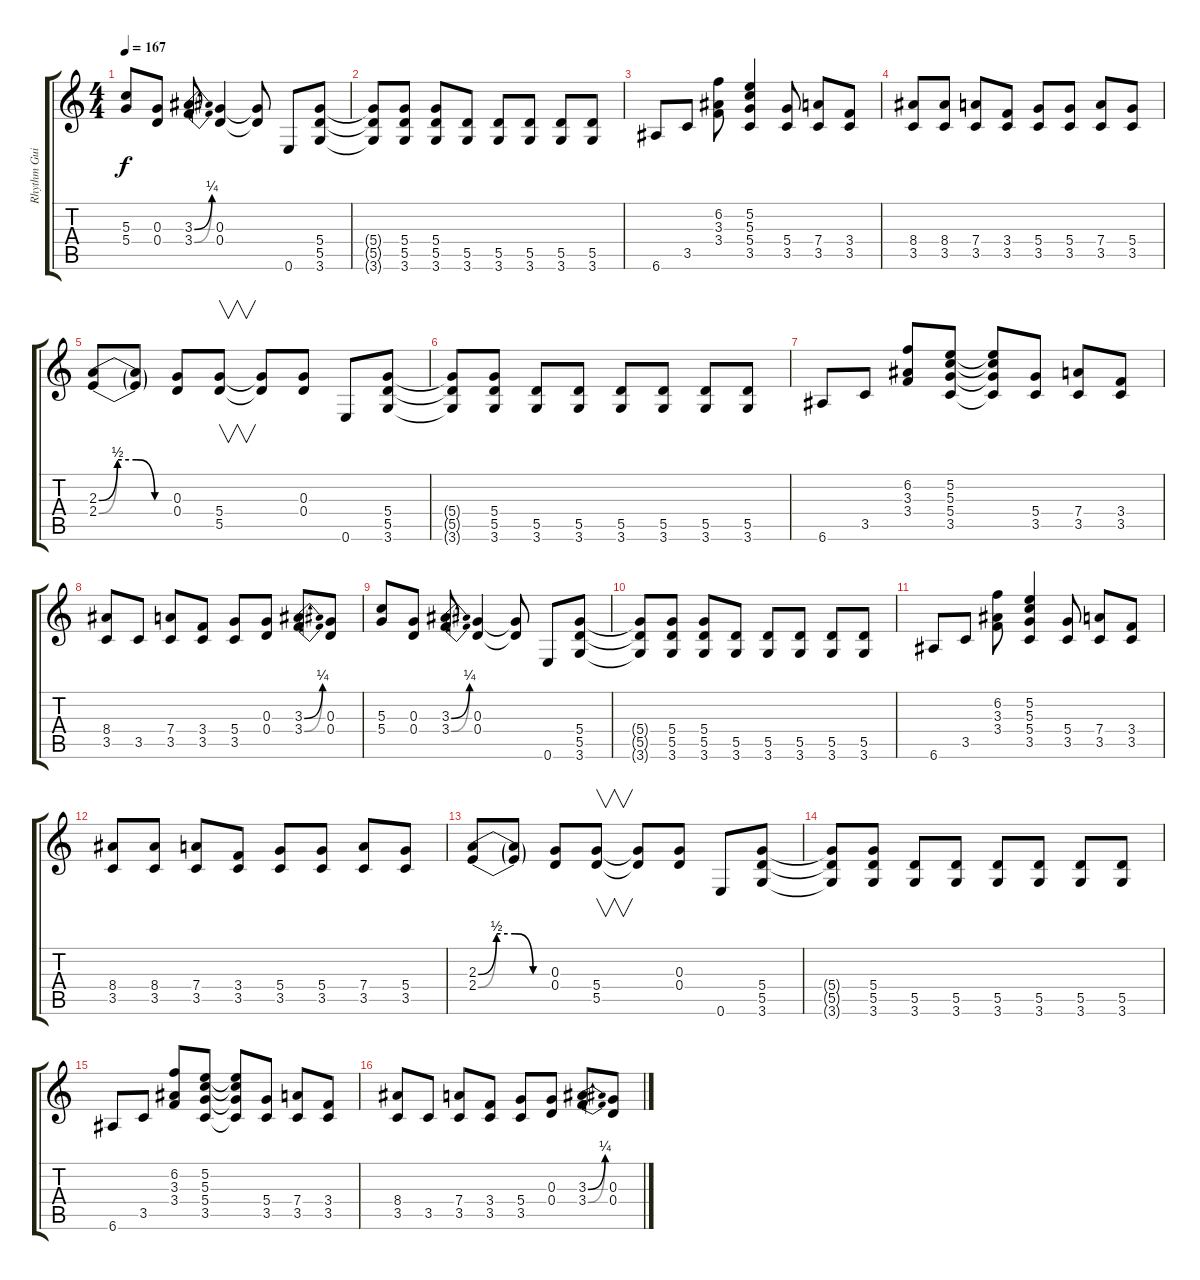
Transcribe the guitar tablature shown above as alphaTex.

\track ("Rhythm Guitar 1" "Rhythm Gui") {instrument overdrivenguitar}
\staff {score tabs}
\tuning (E4 B3 G3 D3 A2 E2) {hide}
\ts (4 4)
\tempo 167
\clef g2
\ks c
(5.3 5.4).8{dy f} (0.3 0.4).8 (3.3{be (bend 0 0 60 1)} 3.4{be (bend 0 0 60 1)}).8 (0.3 0.4).4 (0.3{t} 0.4{t}).8 0.6.8 (5.4 5.5 3.6).8 |
(5.4{t} 5.5{t} 3.6{t}).8 (5.4 5.5 3.6).8 (5.4 5.5 3.6).8 (5.5 3.6).8 (5.5 3.6).8 (5.5 3.6).8 (5.5 3.6).8 (5.5 3.6).8 |
6.6.8 3.5.8 (6.2 3.3 3.4).8 (5.2 5.3 5.4 3.5).4 (5.4 3.5).8 (7.4 3.5).8 (3.4 3.5).8 |
(8.4 3.5).8 (8.4 3.5).8 (7.4 3.5).8 (3.4 3.5).8 (5.4 3.5).8 (5.4 3.5).8 (7.4 3.5).8 (5.4 3.5).8 |
(2.3{be (custom 0 0 15 2 30 2 45 0 60 0)} 2.4{be (custom 0 0 15 2 30 2 45 0 60 0)}).8 (2.3{t} 2.4{t}).8 (0.3 0.4).8 (5.4 5.5).8{v} (5.4{t} 5.5{t}).8 (0.3 0.4).8 0.6.8 (5.4 5.5 3.6).8 |
(5.4{t} 5.5{t} 3.6{t}).8 (5.4 5.5 3.6).8 (5.5 3.6).8 (5.5 3.6).8 (5.5 3.6).8 (5.5 3.6).8 (5.5 3.6).8 (5.5 3.6).8 |
6.6.8 3.5.8 (6.2 3.3 3.4).8 (5.2 5.3 5.4 3.5).8 (5.2{t} 5.3{t} 5.4{t} 3.5{t}).8 (5.4 3.5).8 (7.4 3.5).8 (3.4 3.5).8 |
(8.4 3.5).8 3.5.8 (7.4 3.5).8 (3.4 3.5).8 (5.4 3.5).8 (0.3 0.4).8 (3.3{be (bend 0 0 60 1)} 3.4{be (bend 0 0 60 1)}).8 (0.3 0.4).8 |
(5.3 5.4).8 (0.3 0.4).8 (3.3{be (bend 0 0 60 1)} 3.4{be (bend 0 0 60 1)}).8 (0.3 0.4).4 (0.3{t} 0.4{t}).8 0.6.8 (5.4 5.5 3.6).8 |
(5.4{t} 5.5{t} 3.6{t}).8 (5.4 5.5 3.6).8 (5.4 5.5 3.6).8 (5.5 3.6).8 (5.5 3.6).8 (5.5 3.6).8 (5.5 3.6).8 (5.5 3.6).8 |
6.6.8 3.5.8 (6.2 3.3 3.4).8 (5.2 5.3 5.4 3.5).4 (5.4 3.5).8 (7.4 3.5).8 (3.4 3.5).8 |
(8.4 3.5).8 (8.4 3.5).8 (7.4 3.5).8 (3.4 3.5).8 (5.4 3.5).8 (5.4 3.5).8 (7.4 3.5).8 (5.4 3.5).8 |
(2.3{be (custom 0 0 15 2 30 2 45 0 60 0)} 2.4{be (custom 0 0 15 2 30 2 45 0 60 0)}).8 (2.3{t} 2.4{t}).8 (0.3 0.4).8 (5.4 5.5).8{v} (5.4{t} 5.5{t}).8 (0.3 0.4).8 0.6.8 (5.4 5.5 3.6).8 |
(5.4{t} 5.5{t} 3.6{t}).8 (5.4 5.5 3.6).8 (5.5 3.6).8 (5.5 3.6).8 (5.5 3.6).8 (5.5 3.6).8 (5.5 3.6).8 (5.5 3.6).8 |
6.6.8 3.5.8 (6.2 3.3 3.4).8 (5.2 5.3 5.4 3.5).8 (5.2{t} 5.3{t} 5.4{t} 3.5{t}).8 (5.4 3.5).8 (7.4 3.5).8 (3.4 3.5).8 |
(8.4 3.5).8 3.5.8 (7.4 3.5).8 (3.4 3.5).8 (5.4 3.5).8 (0.3 0.4).8 (3.3{be (bend 0 0 60 1)} 3.4{be (bend 0 0 60 1)}).8 (0.3 0.4).8
